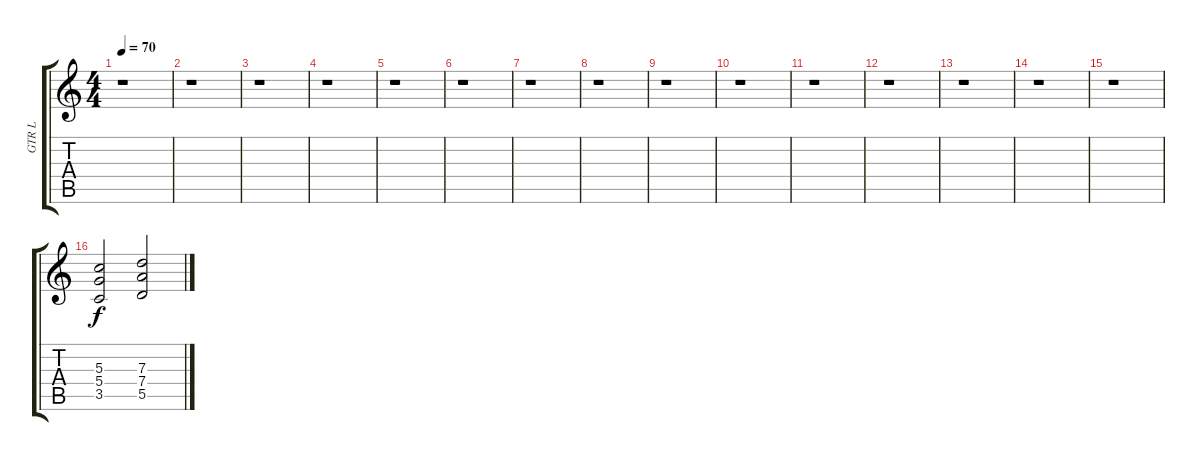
\track ("GTR L" "GTR L") {instrument distortionguitar}
\staff {score tabs}
\tuning (E4 B3 G3 D3 A2 E2) {hide}
\ts (4 4)
\tempo 70
\clef g2
\ks c
r.1{dy f instrument distortionguitar} |
r.1 |
r.1 |
r.1 |
r.1 |
r.1 |
r.1 |
r.1 |
r.1 |
r.1 |
r.1 |
r.1 |
r.1 |
r.1 |
r.1 |
(5.3 5.4 3.5).2 (7.3 7.4 5.5).2
